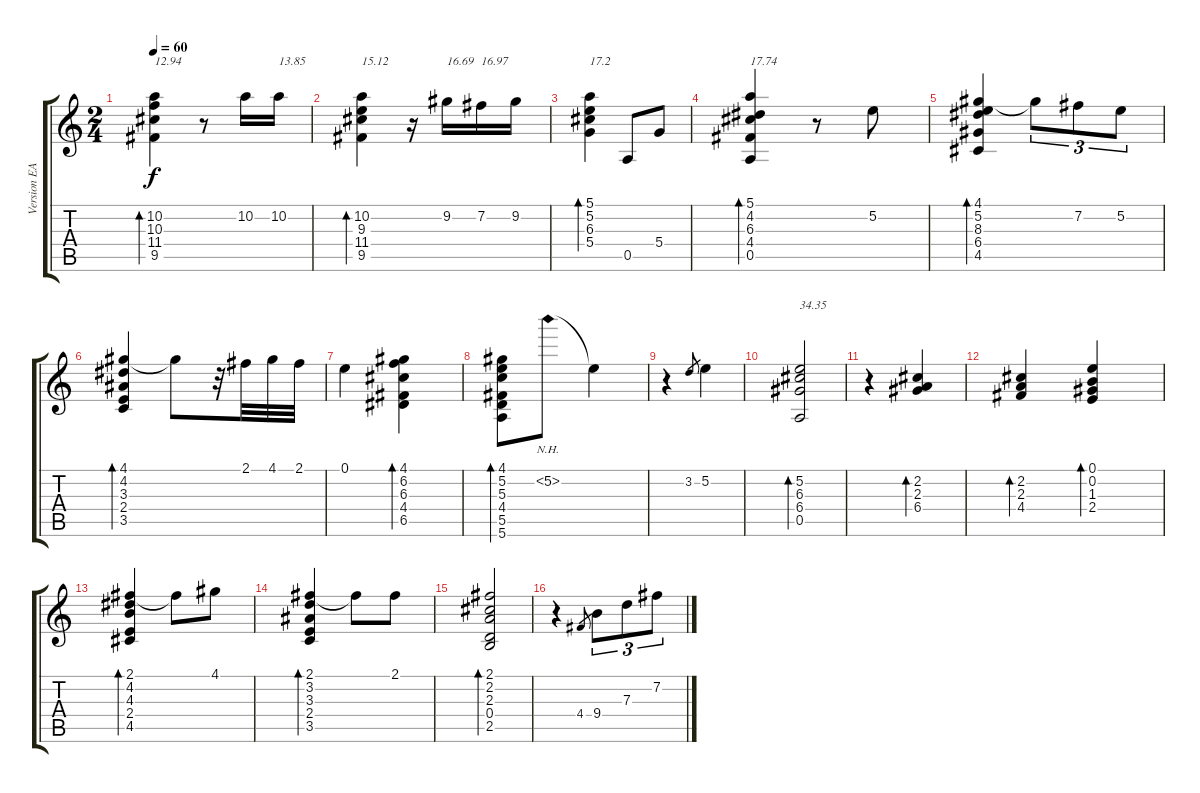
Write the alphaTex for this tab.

\track ("Version EADGBE" "Version EA") {instrument acousticguitarnylon}
\staff {score tabs}
\tuning (E4 B3 G3 D3 A2 E2) {hide}
\ts (2 4)
\tempo 60
\clef g2
\ks c
(10.2 10.3 11.4 9.5).4{bd 480 txt "12.94" dy f} r.8 10.2.16 10.2.16{txt "13.85"} |
(10.2 9.3 11.4 9.5).4{bd 480 txt "15.12"} r.16 9.2.16{txt "16.69"} 7.2.16{txt "16.97"} 9.2.16 |
(5.1 5.2 6.3 5.4).4{bd 480 txt "17.2"} 0.5.8 5.4.8 |
(5.1 4.2 6.3 4.4 0.5).4{bd 480 txt "17.74"} r.8 5.2.8 |
(4.1 5.2 8.3 6.4 4.5).4{bd 480} 4.1{t}.8{tu (3 2)} 7.2.8{tu (3 2)} 5.2.8{tu (3 2)} |
(4.1 4.2 3.3 2.4 3.5).4{bd 480} 4.1{t}.8 r.32 2.1.32 4.1.32 2.1.32 |
0.1.4 (4.1 6.2 6.3 4.4 6.5).4{bd 120} |
(4.1 5.2 5.3 4.4 5.5 5.6).8{bd 60} 5.2{nh}.8 5.2{t}.4 |
r.4 3.2.8{gr} 5.2.4 |
(5.2 6.3 6.4 0.5).2{bd 240 txt "34.35"} |
r.4 (2.2 2.3 6.4).4{bd 480} |
(2.2 2.3 4.4).4{bd 480} (0.1 0.2 1.3 2.4).4{bd 480} |
(2.1 4.2 4.3 2.4 4.5).4{bd 480} 2.1{t}.8 4.1.8 |
(2.1 3.2 3.3 2.4 3.5).4{bd 480} 2.1{t}.8 2.1.8 |
(2.1 2.2 2.3 0.4 2.5).2{bd 480} |
r.4 4.4.8{gr} 9.4.8{tu (3 2)} 7.3.8{tu (3 2)} 7.2.8{tu (3 2)}
